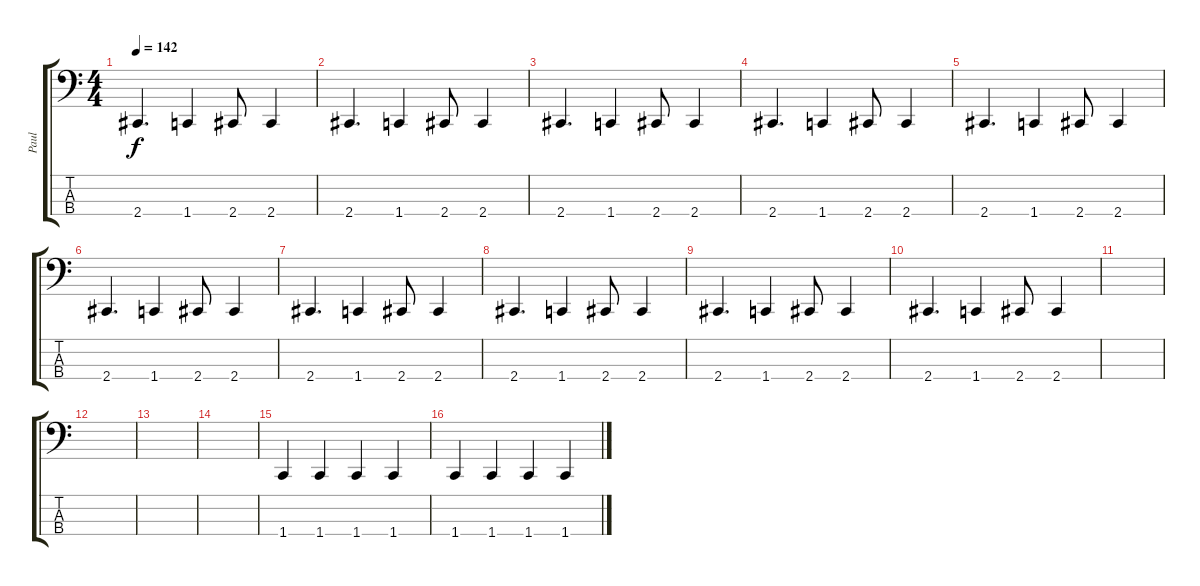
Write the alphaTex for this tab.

\track ("Paul" "Paul") {instrument electricbasspick}
\staff {score tabs}
\tuning (E2 B1 Gb1 B0) {hide}
\ts (4 4)
\tempo 142
\clef f4
\ks c
2.4.4{d dy f} 1.4.4 2.4.8 2.4.4 |
2.4.4{d} 1.4.4 2.4.8 2.4.4 |
2.4.4{d} 1.4.4 2.4.8 2.4.4 |
2.4.4{d} 1.4.4 2.4.8 2.4.4 |
2.4.4{d} 1.4.4 2.4.8 2.4.4 |
2.4.4{d} 1.4.4 2.4.8 2.4.4 |
2.4.4{d} 1.4.4 2.4.8 2.4.4 |
2.4.4{d} 1.4.4 2.4.8 2.4.4 |
2.4.4{d} 1.4.4 2.4.8 2.4.4 |
2.4.4{d} 1.4.4 2.4.8 2.4.4 |
|
|
|
|
1.4.4 1.4.4 1.4.4 1.4.4 |
1.4.4 1.4.4 1.4.4 1.4.4
